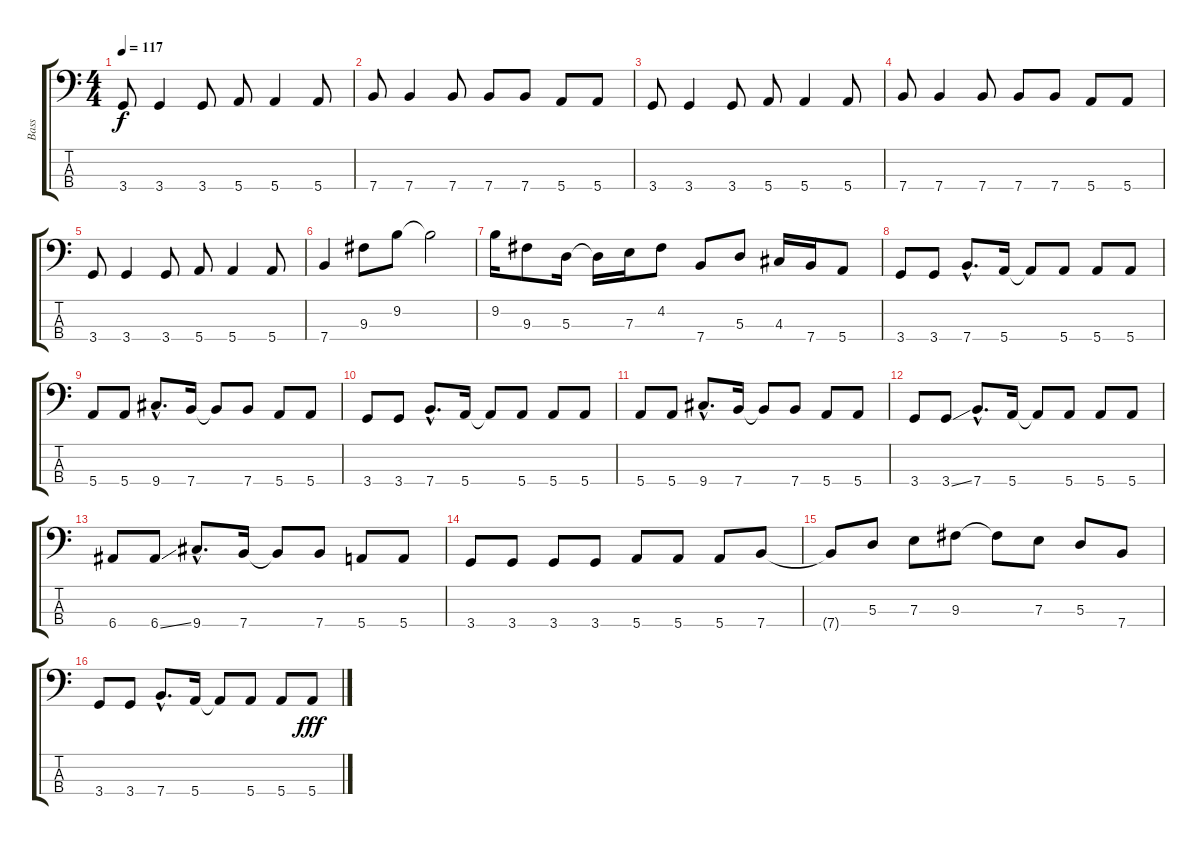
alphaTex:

\track ("Bass" "Bass") {instrument electricbasspick}
\staff {score tabs}
\tuning (G2 D2 A1 E1) {hide}
\ts (4 4)
\tempo 117
\clef f4
\ks c
3.4.8{dy f} 3.4.4 3.4.8 5.4.8 5.4.4 5.4.8 |
7.4.8 7.4.4 7.4.8 7.4.8 7.4.8 5.4.8 5.4.8 |
3.4.8 3.4.4 3.4.8 5.4.8 5.4.4 5.4.8 |
7.4.8 7.4.4 7.4.8 7.4.8 7.4.8 5.4.8 5.4.8 |
3.4.8 3.4.4 3.4.8 5.4.8 5.4.4 5.4.8 |
7.4.4 9.3.8 9.2.8 9.2{t}.2 |
9.2.16 9.3.8 5.3.16 5.3{t}.16 7.3.16 4.2.8 7.4.8 5.3.8 4.3.16 7.4.16 5.4.8 |
3.4.8 3.4.8 7.4{hac}.8{d} 5.4.16 5.4{t}.8 5.4.8 5.4.8 5.4.8 |
5.4.8 5.4.8 9.4{hac}.8{d} 7.4.16 7.4{t}.8 7.4.8 5.4.8 5.4.8 |
3.4.8 3.4.8 7.4{hac}.8{d} 5.4.16 5.4{t}.8 5.4.8 5.4.8 5.4.8 |
5.4.8 5.4.8 9.4{hac}.8{d} 7.4.16 7.4{t}.8 7.4.8 5.4.8 5.4.8 |
3.4.8 3.4{ss}.8 7.4{hac}.8{d} 5.4.16 5.4{t}.8 5.4.8 5.4.8 5.4.8 |
6.4.8 6.4{ss}.8 9.4{hac}.8{d} 7.4.16 7.4{t}.8 7.4.8 5.4.8 5.4.8 |
3.4.8 3.4.8 3.4.8 3.4.8 5.4.8 5.4.8 5.4.8 7.4.8 |
7.4{t}.8 5.3.8 7.3.8 9.3.8 9.3{t}.8 7.3.8 5.3.8 7.4.8 |
3.4.8 3.4.8 7.4{hac}.8{d} 5.4.16 5.4{t}.8 5.4.8 5.4.8 5.4.8{dy fff}
